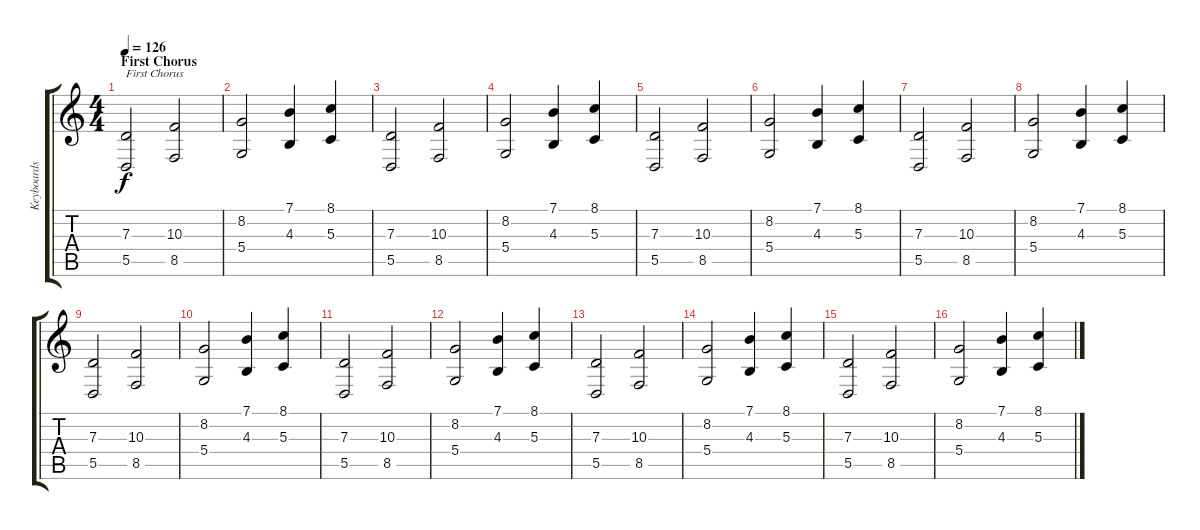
\track ("Keyboards" "Keyboards") {instrument synthstrings1}
\staff {score tabs}
\tuning (E4 B3 G3 D3 A2 E2) {hide}
\ts (4 4)
\section ("" "First Chorus")
\tempo 126
\clef g2
\ks c
(7.3 5.5).2{txt "First Chorus" dy f} (10.3 8.5).2 |
(8.2 5.4).2 (7.1 4.3).4 (8.1 5.3).4 |
(7.3 5.5).2 (10.3 8.5).2 |
(8.2 5.4).2 (7.1 4.3).4 (8.1 5.3).4 |
(7.3 5.5).2 (10.3 8.5).2 |
(8.2 5.4).2 (7.1 4.3).4 (8.1 5.3).4 |
(7.3 5.5).2 (10.3 8.5).2 |
(8.2 5.4).2 (7.1 4.3).4 (8.1 5.3).4 |
(7.3 5.5).2 (10.3 8.5).2 |
(8.2 5.4).2 (7.1 4.3).4 (8.1 5.3).4 |
(7.3 5.5).2 (10.3 8.5).2 |
(8.2 5.4).2 (7.1 4.3).4 (8.1 5.3).4 |
(7.3 5.5).2 (10.3 8.5).2 |
(8.2 5.4).2 (7.1 4.3).4 (8.1 5.3).4 |
(7.3 5.5).2 (10.3 8.5).2 |
(8.2 5.4).2 (7.1 4.3).4 (8.1 5.3).4
